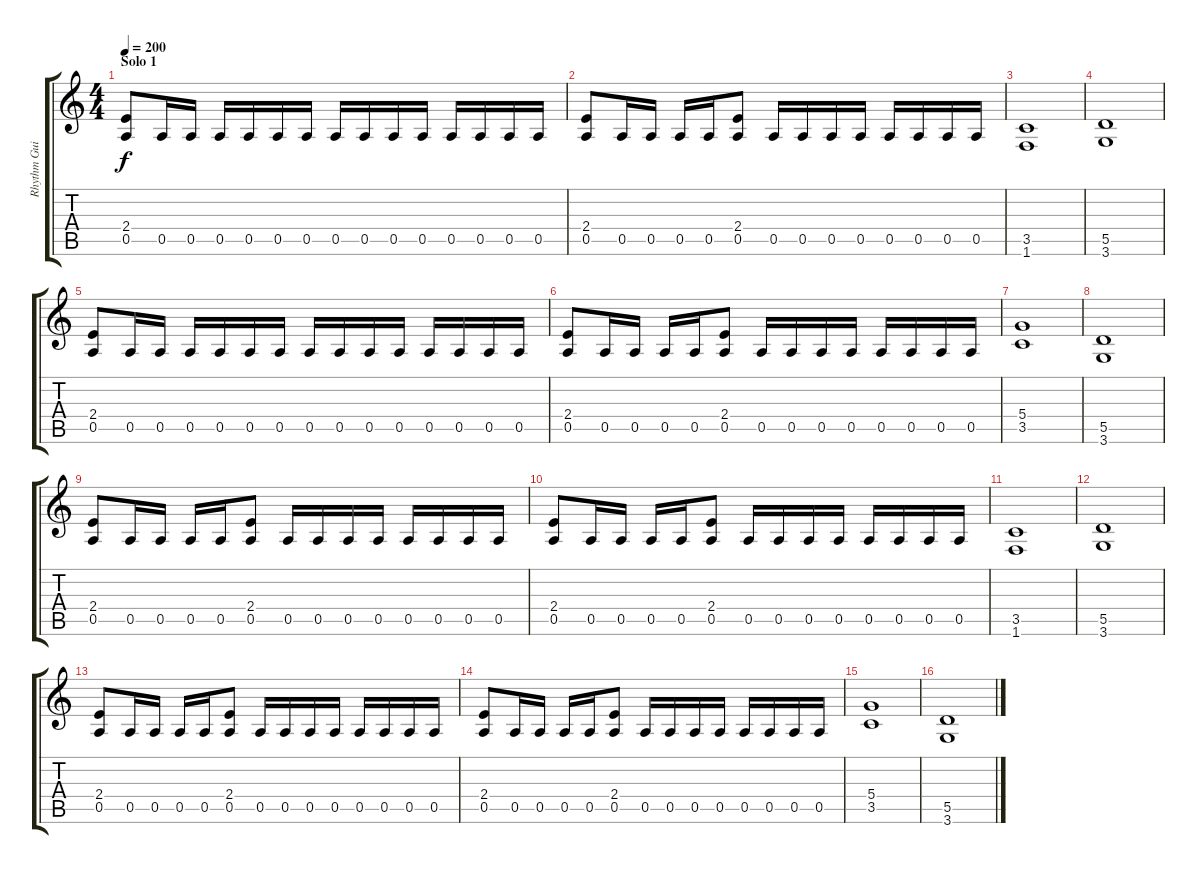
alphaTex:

\track ("Rhythm Guitar 2" "Rhythm Gui") {instrument overdrivenguitar}
\staff {score tabs}
\tuning (E4 B3 G3 D3 A2 E2) {hide}
\ts (4 4)
\section ("" "Solo 1")
\tempo 200
\clef g2
\ks c
(2.4 0.5).8{dy f} 0.5.16 0.5.16 0.5.16 0.5.16 0.5.16 0.5.16 0.5.16 0.5.16 0.5.16 0.5.16 0.5.16 0.5.16 0.5.16 0.5.16 |
(2.4 0.5).8 0.5.16 0.5.16 0.5.16 0.5.16 (2.4 0.5).8 0.5.16 0.5.16 0.5.16 0.5.16 0.5.16 0.5.16 0.5.16 0.5.16 |
(3.5 1.6).1 |
(5.5 3.6).1 |
(2.4 0.5).8 0.5.16 0.5.16 0.5.16 0.5.16 0.5.16 0.5.16 0.5.16 0.5.16 0.5.16 0.5.16 0.5.16 0.5.16 0.5.16 0.5.16 |
(2.4 0.5).8 0.5.16 0.5.16 0.5.16 0.5.16 (2.4 0.5).8 0.5.16 0.5.16 0.5.16 0.5.16 0.5.16 0.5.16 0.5.16 0.5.16 |
(5.4 3.5).1 |
(5.5 3.6).1 |
(2.4 0.5).8 0.5.16 0.5.16 0.5.16 0.5.16 (2.4 0.5).8 0.5.16 0.5.16 0.5.16 0.5.16 0.5.16 0.5.16 0.5.16 0.5.16 |
(2.4 0.5).8 0.5.16 0.5.16 0.5.16 0.5.16 (2.4 0.5).8 0.5.16 0.5.16 0.5.16 0.5.16 0.5.16 0.5.16 0.5.16 0.5.16 |
(3.5 1.6).1 |
(5.5 3.6).1 |
(2.4 0.5).8 0.5.16 0.5.16 0.5.16 0.5.16 (2.4 0.5).8 0.5.16 0.5.16 0.5.16 0.5.16 0.5.16 0.5.16 0.5.16 0.5.16 |
(2.4 0.5).8 0.5.16 0.5.16 0.5.16 0.5.16 (2.4 0.5).8 0.5.16 0.5.16 0.5.16 0.5.16 0.5.16 0.5.16 0.5.16 0.5.16 |
(5.4 3.5).1 |
(5.5 3.6).1
